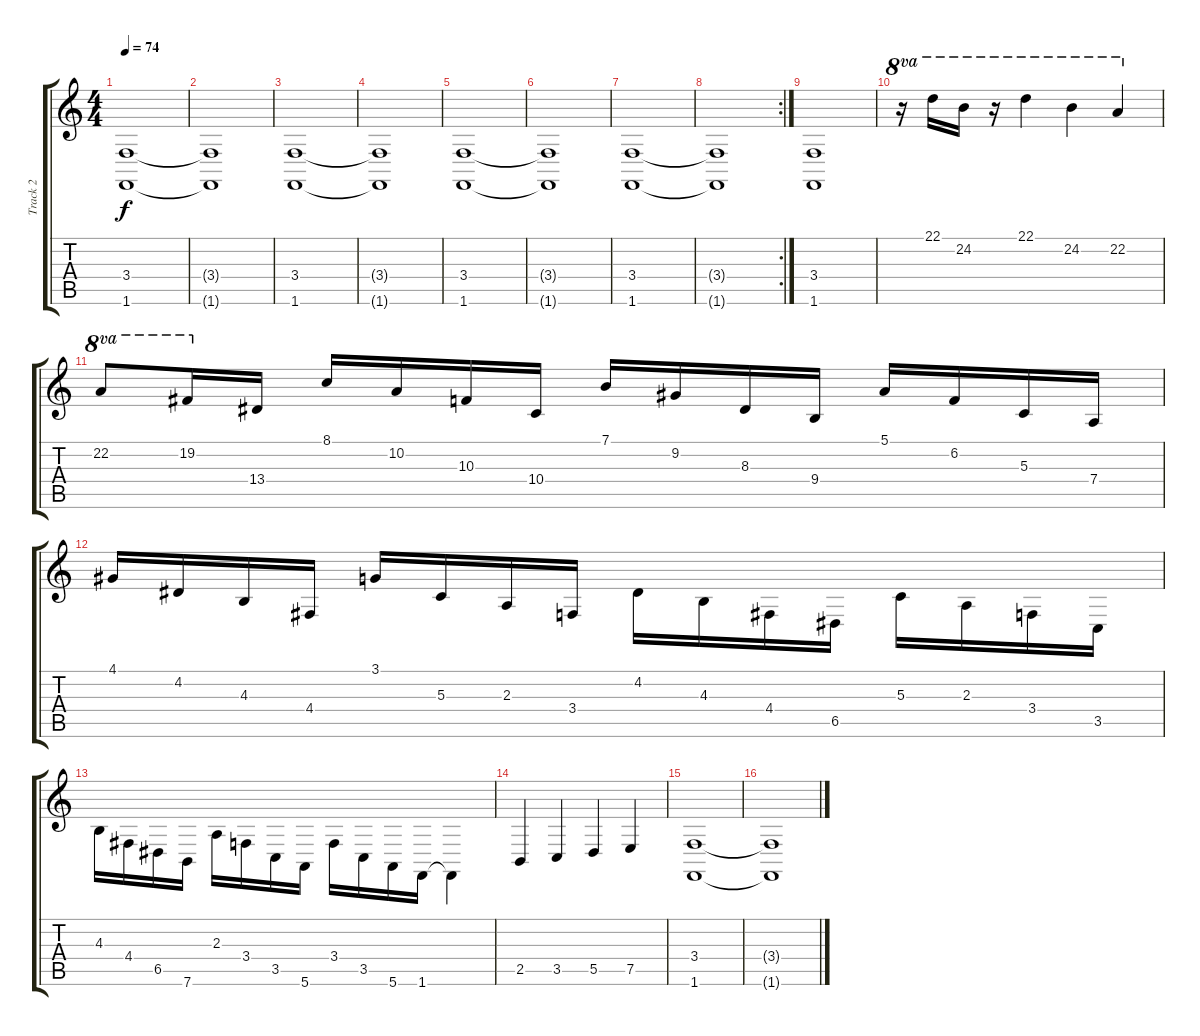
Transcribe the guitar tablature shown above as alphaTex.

\track ("Track 2" "Track 2") {instrument acousticgrandpiano}
\staff {score tabs}
\tuning (E4 B3 G3 D3 A2 E2) {hide}
\ts (4 4)
\tempo 74
\clef g2
\ks c
(3.4 1.6).1{dy f} |
(3.4{t} 1.6{t}).1 |
(3.4 1.6).1 |
(3.4{t} 1.6{t}).1 |
(3.4 1.6).1 |
(3.4{t} 1.6{t}).1 |
(3.4 1.6).1 |
\rc 2
(3.4{t} 1.6{t}).1 |
(3.4 1.6).1 |
r.16{ot 8va} 22.1.16{ot 8va} 24.2.16{ot 8va} r.16{ot 8va} 22.1.4{ot 8va} 24.2.4{ot 8va} 22.2.4{ot 8va} |
22.2.8{ot 8va} 19.2.16{ot 8va} 13.4.16 8.1.16 10.2.16 10.3.16 10.4.16 7.1.16 9.2.16 8.3.16 9.4.16 5.1.16 6.2.16 5.3.16 7.4.16 |
4.1.16 4.2.16 4.3.16 4.4.16 3.1.16 5.3.16 2.3.16 3.4.16 4.2.16{beam Down} 4.3.16{beam Down} 4.4.16{beam Down} 6.5.16{beam Down} 5.3.16{beam Down} 2.3.16{beam Down} 3.4.16{beam Down} 3.5.16{beam Down} |
4.3.16{beam Down} 4.4.16{beam Down} 6.5.16{beam Down} 7.6.16{beam Down} 2.3.16{beam Down} 3.4.16{beam Down} 3.5.16{beam Down} 5.6.16{beam Down} 3.4.16{beam Down} 3.5.16{beam Down} 5.6.16{beam Down} 1.6.16{beam Down} 1.6{t}.4{beam Down} |
2.5.4 3.5.4 5.5.4 7.5.4 |
(3.4 1.6).1 |
(3.4{t} 1.6{t}).1
